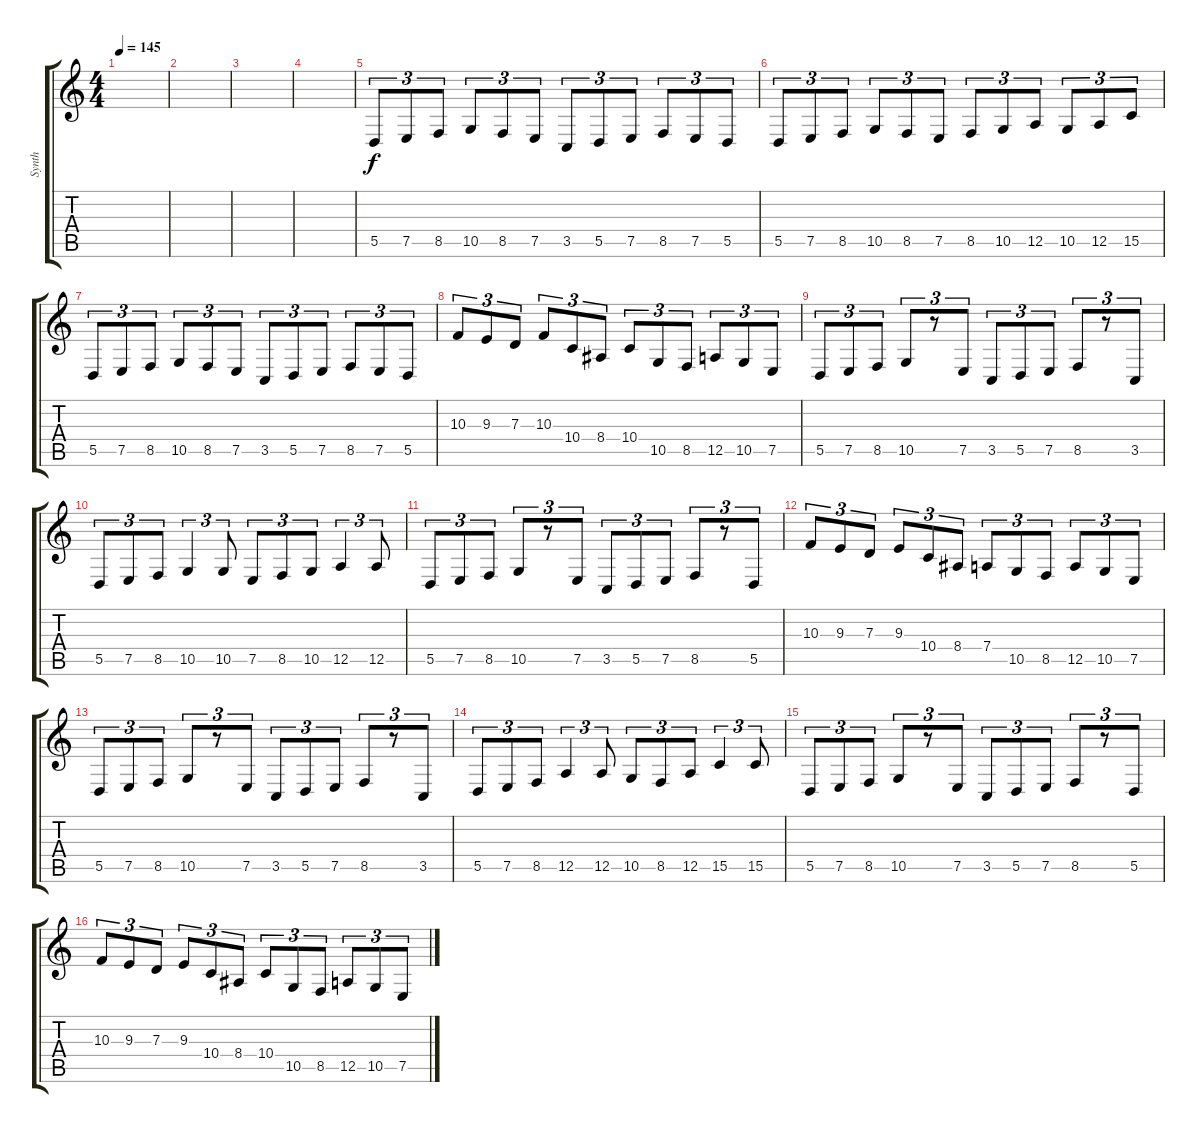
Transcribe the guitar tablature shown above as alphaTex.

\track ("Synth" "Synth") {instrument lead2sawtooth}
\staff {score tabs}
\tuning (E4 B3 G3 D3 A2 D2) {hide}
\ts (4 4)
\tempo 145
\clef g2
\ks c
|
|
|
|
5.5.8{tu (3 2)} 7.5.8{tu (3 2)} 8.5.8{tu (3 2)} 10.5.8{tu (3 2)} 8.5.8{tu (3 2)} 7.5.8{tu (3 2)} 3.5.8{tu (3 2)} 5.5.8{tu (3 2)} 7.5.8{tu (3 2)} 8.5.8{tu (3 2)} 7.5.8{tu (3 2)} 5.5.8{tu (3 2)} |
5.5.8{tu (3 2)} 7.5.8{tu (3 2)} 8.5.8{tu (3 2)} 10.5.8{tu (3 2)} 8.5.8{tu (3 2)} 7.5.8{tu (3 2)} 8.5.8{tu (3 2)} 10.5.8{tu (3 2)} 12.5.8{tu (3 2)} 10.5.8{tu (3 2)} 12.5.8{tu (3 2)} 15.5.8{tu (3 2)} |
5.5.8{tu (3 2)} 7.5.8{tu (3 2)} 8.5.8{tu (3 2)} 10.5.8{tu (3 2)} 8.5.8{tu (3 2)} 7.5.8{tu (3 2)} 3.5.8{tu (3 2)} 5.5.8{tu (3 2)} 7.5.8{tu (3 2)} 8.5.8{tu (3 2)} 7.5.8{tu (3 2)} 5.5.8{tu (3 2)} |
10.3.8{tu (3 2)} 9.3.8{tu (3 2)} 7.3.8{tu (3 2)} 10.3.8{tu (3 2)} 10.4.8{tu (3 2)} 8.4.8{tu (3 2)} 10.4.8{tu (3 2)} 10.5.8{tu (3 2)} 8.5.8{tu (3 2)} 12.5.8{tu (3 2)} 10.5.8{tu (3 2)} 7.5.8{tu (3 2)} |
5.5.8{tu (3 2)} 7.5.8{tu (3 2)} 8.5.8{tu (3 2)} 10.5.8{tu (3 2)} r.8{tu (3 2)} 7.5.8{tu (3 2)} 3.5.8{tu (3 2)} 5.5.8{tu (3 2)} 7.5.8{tu (3 2)} 8.5.8{tu (3 2)} r.8{tu (3 2)} 3.5.8{tu (3 2)} |
5.5.8{tu (3 2)} 7.5.8{tu (3 2)} 8.5.8{tu (3 2)} 10.5.4{tu (3 2)} 10.5.8{tu (3 2)} 7.5.8{tu (3 2)} 8.5.8{tu (3 2)} 10.5.8{tu (3 2)} 12.5.4{tu (3 2)} 12.5.8{tu (3 2)} |
5.5.8{tu (3 2)} 7.5.8{tu (3 2)} 8.5.8{tu (3 2)} 10.5.8{tu (3 2)} r.8{tu (3 2)} 7.5.8{tu (3 2)} 3.5.8{tu (3 2)} 5.5.8{tu (3 2)} 7.5.8{tu (3 2)} 8.5.8{tu (3 2)} r.8{tu (3 2)} 5.5.8{tu (3 2)} |
10.3.8{tu (3 2)} 9.3.8{tu (3 2)} 7.3.8{tu (3 2)} 9.3.8{tu (3 2)} 10.4.8{tu (3 2)} 8.4.8{tu (3 2)} 7.4.8{tu (3 2)} 10.5.8{tu (3 2)} 8.5.8{tu (3 2)} 12.5.8{tu (3 2)} 10.5.8{tu (3 2)} 7.5.8{tu (3 2)} |
5.5.8{tu (3 2)} 7.5.8{tu (3 2)} 8.5.8{tu (3 2)} 10.5.8{tu (3 2)} r.8{tu (3 2)} 7.5.8{tu (3 2)} 3.5.8{tu (3 2)} 5.5.8{tu (3 2)} 7.5.8{tu (3 2)} 8.5.8{tu (3 2)} r.8{tu (3 2)} 3.5.8{tu (3 2)} |
5.5.8{tu (3 2)} 7.5.8{tu (3 2)} 8.5.8{tu (3 2)} 12.5.4{tu (3 2)} 12.5.8{tu (3 2)} 10.5.8{tu (3 2)} 8.5.8{tu (3 2)} 12.5.8{tu (3 2)} 15.5.4{tu (3 2)} 15.5.8{tu (3 2)} |
5.5.8{tu (3 2)} 7.5.8{tu (3 2)} 8.5.8{tu (3 2)} 10.5.8{tu (3 2)} r.8{tu (3 2)} 7.5.8{tu (3 2)} 3.5.8{tu (3 2)} 5.5.8{tu (3 2)} 7.5.8{tu (3 2)} 8.5.8{tu (3 2)} r.8{tu (3 2)} 5.5.8{tu (3 2)} |
10.3.8{tu (3 2)} 9.3.8{tu (3 2)} 7.3.8{tu (3 2)} 9.3.8{tu (3 2)} 10.4.8{tu (3 2)} 8.4.8{tu (3 2)} 10.4.8{tu (3 2)} 10.5.8{tu (3 2)} 8.5.8{tu (3 2)} 12.5.8{tu (3 2)} 10.5.8{tu (3 2)} 7.5.8{tu (3 2)}
